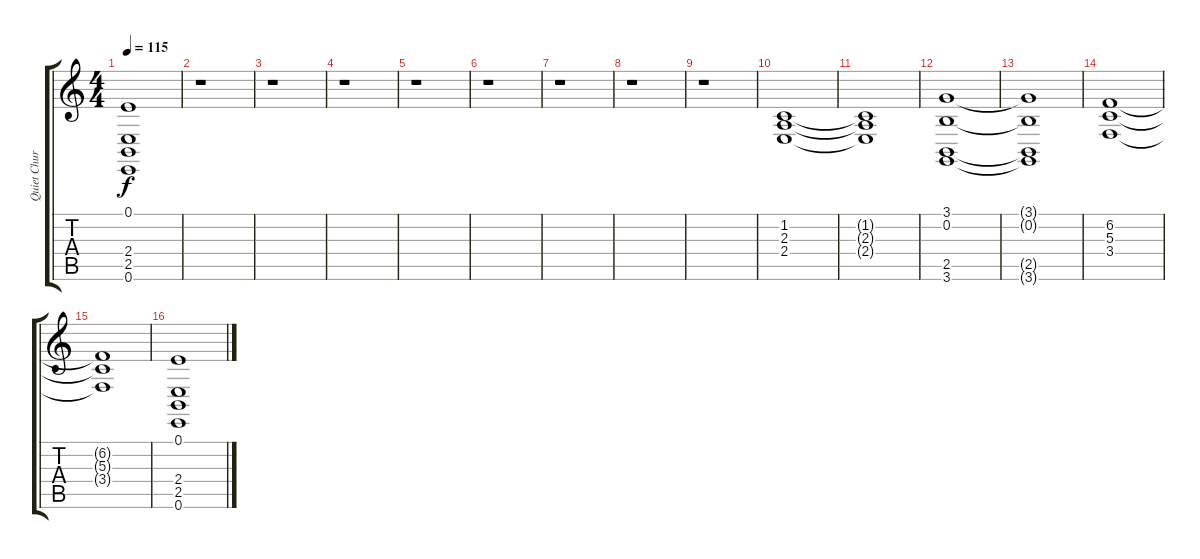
\track ("Quiet Church Organ" "Quiet Chur") {instrument churchorgan}
\staff {score tabs}
\tuning (E4 B3 G3 D3 A2 E2) {hide}
\ts (4 4)
\tempo 115
\clef g2
\ks c
(0.1{t} 2.4{t} 2.5{t} 0.6{t}).1{dy f} |
r.1 |
r.1 |
r.1 |
r.1 |
r.1 |
r.1 |
r.1 |
r.1 |
(1.2 2.3 2.4).1 |
(1.2{t} 2.3{t} 2.4{t}).1 |
(3.1 0.2 2.5 3.6).1 |
(3.1{t} 0.2{t} 2.5{t} 3.6{t}).1 |
(6.2 5.3 3.4).1 |
(6.2{t} 5.3{t} 3.4{t}).1 |
(0.1 2.4 2.5 0.6).1
